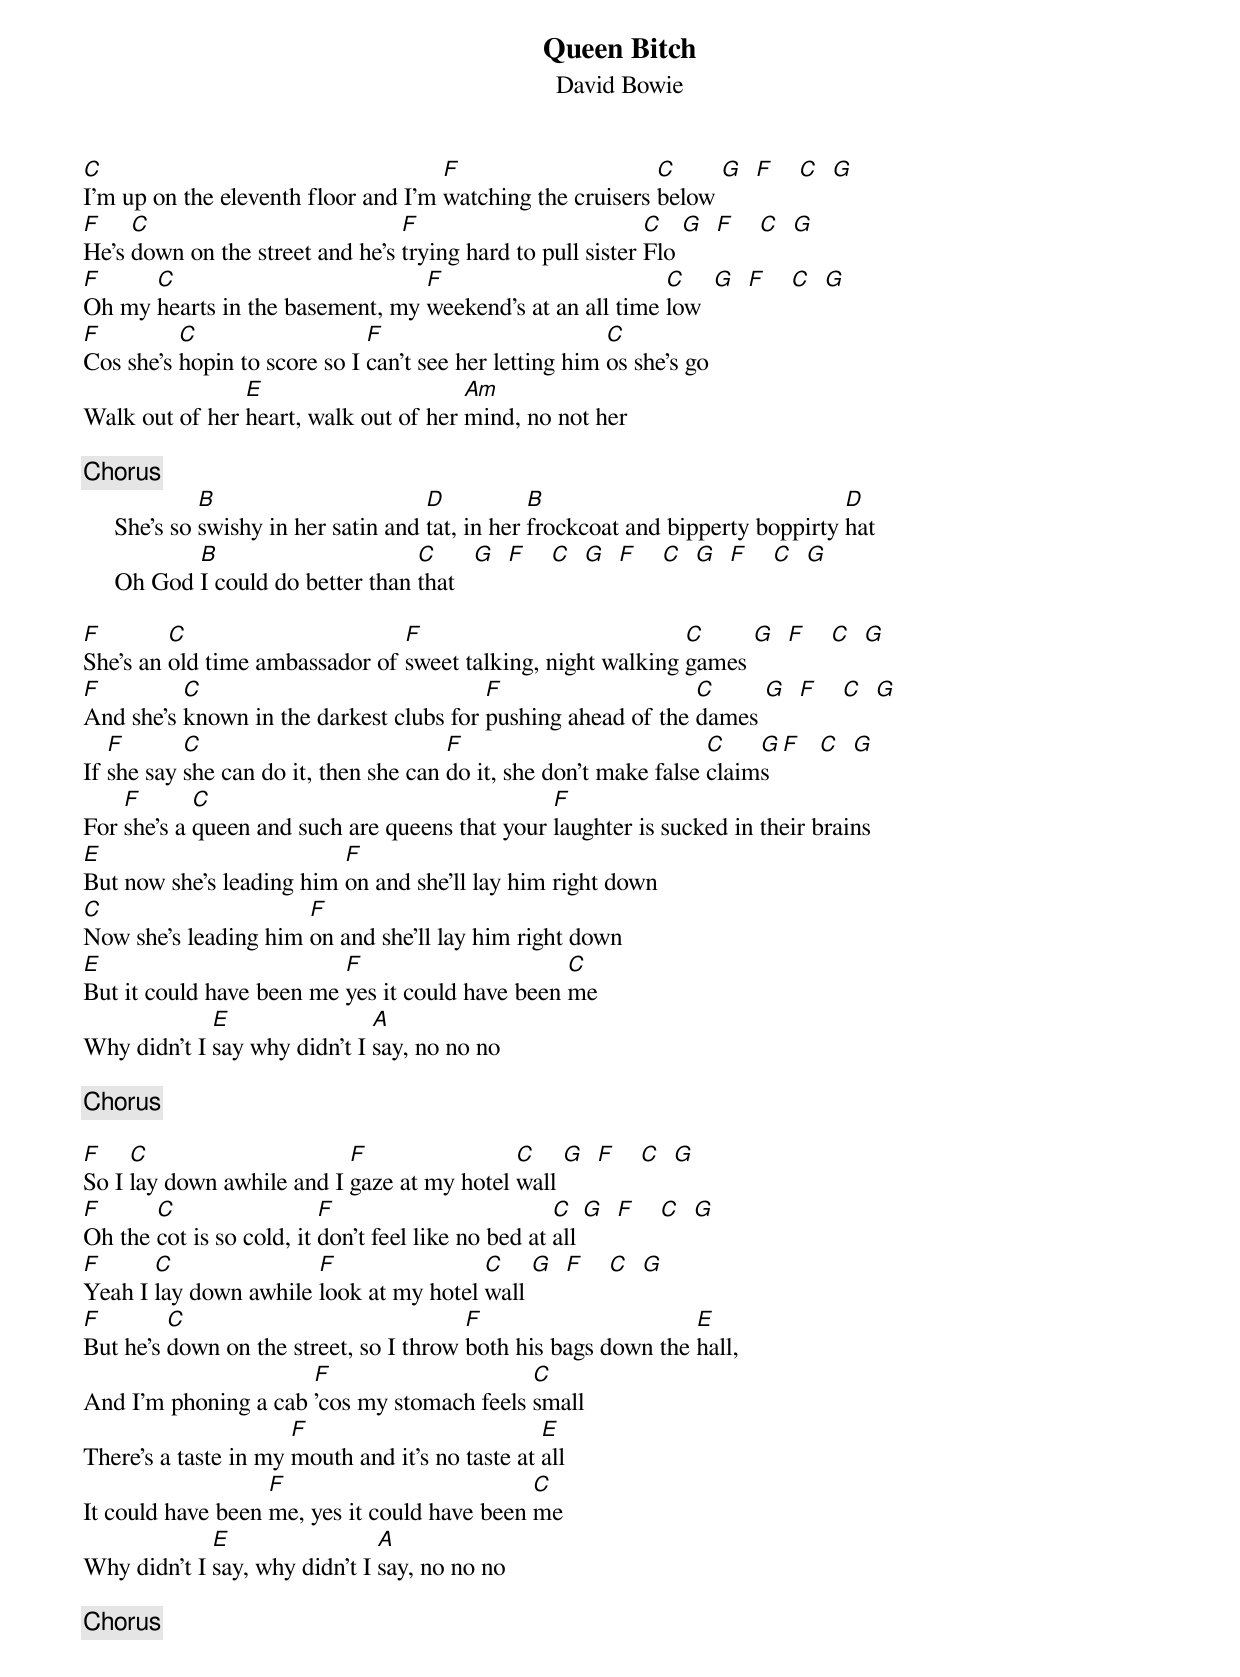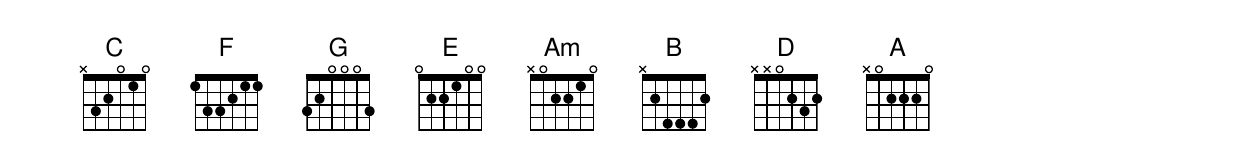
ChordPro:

{title:Queen Bitch}
{st:David Bowie}

[C]I'm up on the eleventh floor and I'm [F]watching the cruisers [C]below [G]  [F]    [C]  [G]
[F]He's [C]down on the street and he's [F]trying hard to pull sister [C]Flo [G]  [F]    [C]  [G]
[F]Oh my [C]hearts in the basement, my [F]weekend's at an all time [C]low  [G]  [F]    [C]  [G]
[F]Cos she's [C]hopin to score so I [F]can't see her letting him [C]os she's go
Walk out of her [E]heart, walk out of her [Am]mind, no not her

{c:Chorus}
     She's so [B]swishy in her satin and [D]tat, in her [B]frockcoat and bipperty boppirty [D]hat
     Oh God [B]I could do better than [C]that   [G]  [F]    [C]  [G]  [F]    [C]  [G]  [F]    [C]  [G]

[F]She's an [C]old time ambassador of [F]sweet talking, night walking [C]games [G]  [F]    [C]  [G]
[F]And she's [C]known in the darkest clubs for [F]pushing ahead of the [C]dames [G]  [F]    [C]  [G]
If [F]she say [C]she can do it, then she can [F]do it, she don't make false [C]claim[G]s [F]   [C]  [G]
For [F]she's a [C]queen and such are queens that your [F]laughter is sucked in their brains
[E]But now she's leading him [F]on and she'll lay him right down
[C]Now she's leading him [F]on and she'll lay him right down
[E]But it could have been me [F]yes it could have been [C]me
Why didn't I [E]say why didn't I [A]say, no no no

{c:Chorus}

[F]So I [C]lay down awhile and I [F]gaze at my hotel [C]wall [G]  [F]    [C]  [G]
[F]Oh the [C]cot is so cold, it [F]don't feel like no bed at [C]all [G]  [F]    [C]  [G]
[F]Yeah I [C]lay down awhile [F]look at my hotel [C]wall [G]  [F]    [C]  [G]
[F]But he's [C]down on the street, so I throw [F]both his bags down the [E]hall,
And I'm phoning a cab [F]'cos my stomach feels [C]small
There's a taste in my [F]mouth and it's no taste at [E]all
It could have been [F]me, yes it could have been [C]me
Why didn't I [E]say, why didn't I [A]say, no no no

{c:Chorus}
